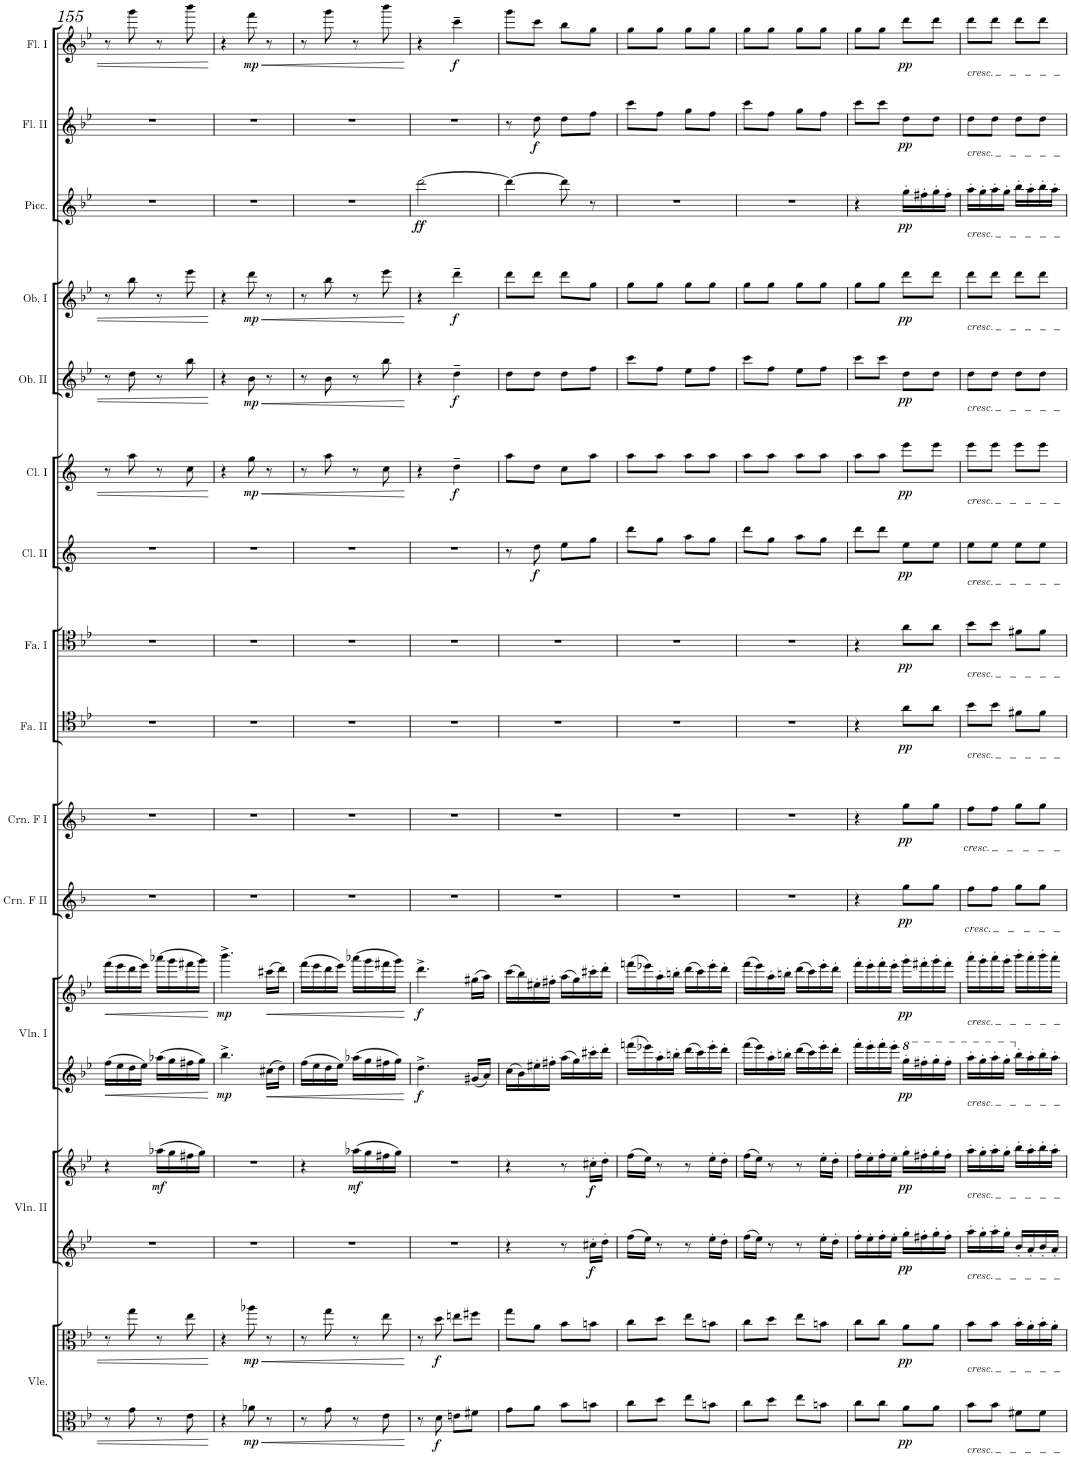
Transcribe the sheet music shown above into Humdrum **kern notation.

**kern	**kern	**dynam	**kern	**kern	**dynam	**kern	**kern	**dynam	**kern	**dynam	**kern	**dynam	**kern	**dynam	**kern	**dynam	**kern	**dynam	**kern	**dynam	**kern	**dynam	**kern	**dynam	**kern	**dynam	**kern	**dynam	**kern	**dynam
*part14	*part14	*part14	*part13	*part13	*part13	*part12	*part12	*part12	*part11	*part11	*part10	*part10	*part9	*part9	*part8	*part8	*part7	*part7	*part6	*part6	*part5	*part5	*part4	*part4	*part3	*part3	*part2	*part2	*part1	*part1
*staff17	*staff16	*staff16/17	*staff15	*staff14	*staff14/15	*staff13	*staff12	*staff12/13	*staff11	*staff11	*staff10	*staff10	*staff9	*staff9	*staff8	*staff8	*staff7	*staff7	*staff6	*staff6	*staff5	*staff5	*staff4	*staff4	*staff3	*staff3	*staff2	*staff2	*staff1	*staff1
*I"Viole.	*	*	*I"Violini II.	*	*	*I"Violini I.	*	*	*I"Corni in F II	*	*I"Corni in F I	*	*I"Fagotto II.	*	*I"Fagotto I.	*	*I"Clarinetto II in B.	*	*I"Clarinetto I in B.	*	*I"Oboe II.	*	*I"Oboe I.	*	*I"Piccolo.	*	*I"Flauto II.	*	*I"Flauto I.	*
*I'Vle.	*	*	*I'Vln. II	*	*	*I'Vln. I	*	*	*I'Crn. F II	*	*I'Crn. F I	*	*I'Fa. II	*	*I'Fa. I	*	*I'Cl. II	*	*I'Cl. I	*	*I'Ob. II	*	*I'Ob. I	*	*I'Picc.	*	*I'Fl. II	*	*I'Fl. I	*
!!LO:PB:g=z
*clefC3	*clefC3	*	*clefG2	*clefG2	*	*clefG2	*clefG2	*	*clefG2	*	*clefG2	*	*clefC4	*	*clefC4	*	*clefG2	*	*clefG2	*	*clefG2	*	*clefG2	*	*clefG2	*	*clefG2	*	*clefG2	*
*	*	*	*	*	*	*	*	*	*Trd4c7	*	*Trd4c7	*	*	*	*	*	*Trd1c2	*	*Trd1c2	*	*	*	*	*	*Trd-7c-12	*	*	*	*	*
*k[b-e-]	*k[b-e-]	*	*k[b-e-]	*k[b-e-]	*	*k[b-e-]	*k[b-e-]	*	*k[b-]	*	*k[b-]	*	*k[b-e-]	*	*k[b-e-]	*	*k[]	*	*k[]	*	*k[b-e-]	*	*k[b-e-]	*	*k[b-e-]	*	*k[b-e-]	*	*k[b-e-]	*
*M2/4	*M2/4	*	*M2/4	*M2/4	*	*M2/4	*M2/4	*	*M2/4	*	*M2/4	*	*M2/4	*	*M2/4	*	*M2/4	*	*M2/4	*	*M2/4	*	*M2/4	*	*M2/4	*	*M2/4	*	*M2/4	*
=155	=155	=155	=155	=155	=155	=155	=155	=155	=155	=155	=155	=155	=155	=155	=155	=155	=155	=155	=155	=155	=155	=155	=155	=155	=155	=155	=155	=155	=155	=155
!	!	!	!	!	!	!	!	!LO:HP:b	!	!	!	!	!	!	!	!	!	!	!	!	!	!	!	!	!	!	!	!	!	!
8r	8r	.	2r	4r	.	16ff\LL	(16fff\LL	<	2r	.	2r	.	2r	.	2r	.	2r	.	8r	.	8r	.	8r	.	2r	.	2r	.	8r	.
.	.	.	.	.	.	16ee-\	16eee-\	.	.	.	.	.	.	.	.	.	.	.	.	.	.	.	.	.	.	.	.	.	.	.
8g\	8gg\	.	.	.	.	16dd\	16ddd\	.	.	.	.	.	.	.	.	.	.	.	8aa\	.	8dd\	.	8bb-\	.	.	.	.	.	8ggg\	.
.	.	.	.	.	.	16ee-\JJ	16eee-\JJ)	.	.	.	.	.	.	.	.	.	.	.	.	.	.	.	.	.	.	.	.	.	.	.
!	!	!	!	!	!LO:DY:b	!	!	!	!	!	!	!	!	!	!	!	!	!	!	!	!	!	!	!	!	!	!	!	!	!
8r	8r	.	.	(16aa-X\LL	mf	16aa-X\LL	(16aaa-X\LL	.	.	.	.	.	.	.	.	.	.	.	8r	.	8r	.	8r	.	.	.	.	.	8r	.
.	.	.	.	16gg\	.	16gg\	16ggg\	.	.	.	.	.	.	.	.	.	.	.	.	.	.	.	.	.	.	.	.	.	.	.
8e-\	8ee-\	.	.	16ff#X\	.	16ff#X\	16fff#X\	.	.	.	.	.	.	.	.	.	.	.	8cc\	.	8bb-\	.	8eee-\	.	.	.	.	.	8bbb-\	.
.	.	.	.	16gg\JJ)	.	16gg\JJ	16ggg\JJ)	.	.	.	.	.	.	.	.	.	.	.	.	.	.	.	.	.	.	.	.	.	.	.
.	.	.	.	.	.	.	.	[	.	.	.	.	.	.	.	.	.	.	.	.	.	.	.	.	.	.	.	.	.	.
=156	=156	=156	=156	=156	=156	=156	=156	=156	=156	=156	=156	=156	=156	=156	=156	=156	=156	=156	=156	=156	=156	=156	=156	=156	=156	=156	=156	=156	=156	=156
!	!	!	!	!	!	!	!	!LO:DY:b=2	!	!	!	!	!	!	!	!	!	!	!	!	!	!	!	!	!	!	!	!	!	!
!	!	!	!	!	!	!	!	!LO:DY:n=1:b	!	!	!	!	!	!	!	!	!	!	!	!	!	!	!	!	!	!	!	!	!	!
4r	4r	.	2r	2r	.	4.bb-^\	4.bbb-^\	mp mp	2r	.	2r	.	2r	.	2r	.	2r	.	4r	.	4r	.	4r	.	2r	.	2r	.	4r	.
!	!	!LO:HP:b	!	!	!	!	!	!	!	!	!	!	!	!	!	!	!	!	!	!LO:HP:b	!	!LO:HP:b	!	!LO:HP:b	!	!	!	!	!	!LO:HP:b
!	!	!LO:DY:n=1:b=2	!	!	!	!	!	!	!	!	!	!	!	!	!	!	!	!	!	!	!	!	!	!	!	!	!	!	!	!
!	!	!LO:DY:n=2:b	!	!	!	!	!	!	!	!	!	!	!	!	!	!	!	!	!	!LO:DY:n=1:b	!	!LO:DY:n=1:b	!	!LO:DY:n=1:b	!	!	!	!	!	!LO:DY:n=1:b
8a-X\	8aa-X\	< mp mp	.	.	.	.	.	.	.	.	.	.	.	.	.	.	.	.	8gg\	< mp	8b-\	< mp	8ddd\	< mp	.	.	.	.	8fff\	< mp
!	!	!	!	!	!	!	!	!LO:HP:b	!	!	!	!	!	!	!	!	!	!	!	!	!	!	!	!	!	!	!	!	!	!
8r	8r	.	.	.	.	16cc#X\LL	(16ccc#X\LL	<	.	.	.	.	.	.	.	.	.	.	8r	.	8r	.	8r	.	.	.	.	.	8r	.
.	.	.	.	.	.	16dd\JJ	16ddd\JJ)	.	.	.	.	.	.	.	.	.	.	.	.	.	.	.	.	.	.	.	.	.	.	.
=157	=157	=157	=157	=157	=157	=157	=157	=157	=157	=157	=157	=157	=157	=157	=157	=157	=157	=157	=157	=157	=157	=157	=157	=157	=157	=157	=157	=157	=157	=157
8r	8r	.	2r	4r	.	16ff\LL	(16fff\LL	.	2r	.	2r	.	2r	.	2r	.	2r	.	8r	.	8r	.	8r	.	2r	.	2r	.	8r	.
.	.	.	.	.	.	16ee-\	16eee-\	.	.	.	.	.	.	.	.	.	.	.	.	.	.	.	.	.	.	.	.	.	.	.
8g\	8gg\	.	.	.	.	16dd\	16ddd\	.	.	.	.	.	.	.	.	.	.	.	8aa\	.	8b-\	.	8bb-\	.	.	.	.	.	8ggg\	.
.	.	.	.	.	.	16ee-\JJ	16eee-\JJ)	.	.	.	.	.	.	.	.	.	.	.	.	.	.	.	.	.	.	.	.	.	.	.
!	!	!	!	!	!LO:DY:b	!	!	!	!	!	!	!	!	!	!	!	!	!	!	!	!	!	!	!	!	!	!	!	!	!
8r	8r	.	.	(16aa-X\LL	mf	16aa-X\LL	(16aaa-X\LL	.	.	.	.	.	.	.	.	.	.	.	8r	.	8r	.	8r	.	.	.	.	.	8r	.
.	.	.	.	16gg\	.	16gg\	16ggg\	.	.	.	.	.	.	.	.	.	.	.	.	.	.	.	.	.	.	.	.	.	.	.
8e-\	8ee-\	.	.	16ff#X\	.	16ff#X\	16fff#X\	.	.	.	.	.	.	.	.	.	.	.	8cc\	.	8bb-\	.	8eee-\	.	.	.	.	.	8bbb-\	.
.	.	.	.	16gg\JJ)	.	16gg\JJ	16ggg\JJ)	.	.	.	.	.	.	.	.	.	.	.	.	.	.	.	.	.	.	.	.	.	.	.
.	.	[	.	.	.	.	.	[	.	.	.	.	.	.	.	.	.	.	.	[	.	[	.	[	.	.	.	.	.	[
=158	=158	=158	=158	=158	=158	=158	=158	=158	=158	=158	=158	=158	=158	=158	=158	=158	=158	=158	=158	=158	=158	=158	=158	=158	=158	=158	=158	=158	=158	=158
!	!	!	!	!	!	!	!	!LO:DY:b=2	!	!	!	!	!	!	!	!	!	!	!	!	!	!	!	!	!	!	!	!	!	!
!	!	!	!	!	!	!	!	!LO:DY:n=1:b	!	!	!	!	!	!	!	!	!	!	!	!	!	!	!	!	!	!LO:DY:b	!	!	!	!
8r	8r	.	2r	2r	.	4.dd^\	4.ddd^\	f f	2r	.	2r	.	2r	.	2r	.	2r	.	4r	.	4r	.	4r	.	[2ddd\	ff	2r	.	4r	.
!	!	!LO:DY:b=2	!	!	!	!	!	!	!	!	!	!	!	!	!	!	!	!	!	!	!	!	!	!	!	!	!	!	!	!
!	!	!LO:DY:n=1:b	!	!	!	!	!	!	!	!	!	!	!	!	!	!	!	!	!	!	!	!	!	!	!	!	!	!	!	!
8d\	8dd\	f f	.	.	.	.	.	.	.	.	.	.	.	.	.	.	.	.	.	.	.	.	.	.	.	.	.	.	.	.
!	!	!	!	!	!	!	!	!	!	!	!	!	!	!	!	!	!	!	!	!LO:DY:b	!	!LO:DY:b	!	!LO:DY:b	!	!	!	!	!	!LO:DY:b
8en\L	8een\L	.	.	.	.	.	.	.	.	.	.	.	.	.	.	.	.	.	4dd~\	f	4dd~\	f	4ddd~\	f	.	.	.	.	4ccc~\	f
8f#X\J	8ff#X\J	.	.	.	.	16g#X/LL	(16gg#X\LL	.	.	.	.	.	.	.	.	.	.	.	.	.	.	.	.	.	.	.	.	.	.	.
.	.	.	.	.	.	16a/JJ	16aa\JJ)	.	.	.	.	.	.	.	.	.	.	.	.	.	.	.	.	.	.	.	.	.	.	.
=159	=159	=159	=159	=159	=159	=159	=159	=159	=159	=159	=159	=159	=159	=159	=159	=159	=159	=159	=159	=159	=159	=159	=159	=159	=159	=159	=159	=159	=159	=159
8g\L	8gg\L	.	4r	4r	.	16cc\LL	(16ccc\LL	.	2r	.	2r	.	2r	.	2r	.	8r	.	8aa\L	.	8dd\L	.	8ddd\L	.	4ddd\_	.	8r	.	8ggg\L	.
.	.	.	.	.	.	16b-\	16bb-\)	.	.	.	.	.	.	.	.	.	.	.	.	.	.	.	.	.	.	.	.	.	.	.
!	!	!	!	!	!	!	!	!	!	!	!	!	!	!	!	!	!	!LO:DY:b	!	!	!	!	!	!	!	!	!	!LO:DY:b	!	!
8a\J	8a\J	.	.	.	.	16ee#X'\	16ee#X'\	.	.	.	.	.	.	.	.	.	8dd\	f	8dd\J	.	8dd\J	.	8ddd\J	.	.	.	8dd\	f	8ccc\J	.
.	.	.	.	.	.	16ff#X'\JJ	16ff#X'\JJ	.	.	.	.	.	.	.	.	.	.	.	.	.	.	.	.	.	.	.	.	.	.	.
8b-\L	8b-\L	.	8r	8r	.	16aa\LL	(16aa\LL	.	.	.	.	.	.	.	.	.	8ee\L	.	8cc\L	.	8dd\L	.	8ddd\L	.	8ddd\]	.	8dd\L	.	8bb-\L	.
.	.	.	.	.	.	16gg\	16gg\)	.	.	.	.	.	.	.	.	.	.	.	.	.	.	.	.	.	.	.	.	.	.	.
!	!	!	!	!	!LO:DY:b=2	!	!	!	!	!	!	!	!	!	!	!	!	!	!	!	!	!	!	!	!	!	!	!	!	!
!	!	!	!	!	!LO:DY:n=1:b	!	!	!	!	!	!	!	!	!	!	!	!	!	!	!	!	!	!	!	!	!	!	!	!	!
8bn\J	8bn\J	.	16cc#X'\LL	16cc#X'\LL	f f	16ccc#X'\	16ccc#X'\	.	.	.	.	.	.	.	.	.	8gg\J	.	8aa\J	.	8ff\J	.	8gg\J	.	8r	.	8ff\J	.	8gg\J	.
.	.	.	16dd'\JJ	16dd'\JJ	.	16ddd'\JJ	16ddd'\JJ	.	.	.	.	.	.	.	.	.	.	.	.	.	.	.	.	.	.	.	.	.	.	.
=160	=160	=160	=160	=160	=160	=160	=160	=160	=160	=160	=160	=160	=160	=160	=160	=160	=160	=160	=160	=160	=160	=160	=160	=160	=160	=160	=160	=160	=160	=160
8cc\L	8cc\L	.	16ff\LL	(16ff\LL	.	16fffn\LL	(16fffn\LL	.	2r	.	2r	.	2r	.	2r	.	8ddd\L	.	8aa\L	.	8ccc\L	.	8gg\L	.	2r	.	8ccc\L	.	8gg\L	.
.	.	.	16ee-\JJ	16ee-\JJ)	.	16eee-X\	16eee-X\)	.	.	.	.	.	.	.	.	.	.	.	.	.	.	.	.	.	.	.	.	.	.	.
8dd\J	8dd\J	.	8r	8r	.	16aa'\	16aa'\	.	.	.	.	.	.	.	.	.	8gg\J	.	8aa\J	.	8ff\J	.	8gg\J	.	.	.	8ff\J	.	8gg\J	.
.	.	.	.	.	.	16bbn'\JJ	16bbn'\JJ	.	.	.	.	.	.	.	.	.	.	.	.	.	.	.	.	.	.	.	.	.	.	.
8ee-\L	8ee-\L	.	8r	8r	.	16ddd\LL	(16ddd\LL	.	.	.	.	.	.	.	.	.	8aa\L	.	8aa\L	.	8ee-\L	.	8gg\L	.	.	.	8gg\L	.	8gg\L	.
.	.	.	.	.	.	16ccc\	16ccc\)	.	.	.	.	.	.	.	.	.	.	.	.	.	.	.	.	.	.	.	.	.	.	.
8bn\J	8bn\J	.	16ee-'\LL	16ee-'\LL	.	16eee-'\	16eee-'\	.	.	.	.	.	.	.	.	.	8gg\J	.	8aa\J	.	8ff\J	.	8gg\J	.	.	.	8ff\J	.	8gg\J	.
.	.	.	16dd'\JJ	16dd'\JJ	.	16ddd'\JJ	16ddd'\JJ	.	.	.	.	.	.	.	.	.	.	.	.	.	.	.	.	.	.	.	.	.	.	.
=161	=161	=161	=161	=161	=161	=161	=161	=161	=161	=161	=161	=161	=161	=161	=161	=161	=161	=161	=161	=161	=161	=161	=161	=161	=161	=161	=161	=161	=161	=161
8cc\L	8cc\L	.	16ff\LL	(16ff\LL	.	16fff\LL	(16fff\LL	.	2r	.	2r	.	2r	.	2r	.	8ddd\L	.	8aa\L	.	8ccc\L	.	8gg\L	.	2r	.	8ccc\L	.	8gg\L	.
.	.	.	16ee-\JJ	16ee-\JJ)	.	16eee-\	16eee-\)	.	.	.	.	.	.	.	.	.	.	.	.	.	.	.	.	.	.	.	.	.	.	.
8dd\J	8dd\J	.	8r	8r	.	16aa'\	16aa'\	.	.	.	.	.	.	.	.	.	8gg\J	.	8aa\J	.	8ff\J	.	8gg\J	.	.	.	8ff\J	.	8gg\J	.
.	.	.	.	.	.	16bbn'\JJ	16bbn'\JJ	.	.	.	.	.	.	.	.	.	.	.	.	.	.	.	.	.	.	.	.	.	.	.
8ee-\L	8ee-\L	.	8r	8r	.	16ddd\LL	(16ddd\LL	.	.	.	.	.	.	.	.	.	8aa\L	.	8aa\L	.	8ee-\L	.	8gg\L	.	.	.	8gg\L	.	8gg\L	.
.	.	.	.	.	.	16ccc\	16ccc\)	.	.	.	.	.	.	.	.	.	.	.	.	.	.	.	.	.	.	.	.	.	.	.
8bn\J	8bn\J	.	16ee-'\LL	16ee-'\LL	.	16eee-'\	16eee-'\	.	.	.	.	.	.	.	.	.	8gg\J	.	8aa\J	.	8ff\J	.	8gg\J	.	.	.	8ff\J	.	8gg\J	.
.	.	.	16dd'\JJ	16dd'\JJ	.	16ddd'\JJ	16ddd'\JJ	.	.	.	.	.	.	.	.	.	.	.	.	.	.	.	.	.	.	.	.	.	.	.
=162	=162	=162	=162	=162	=162	=162	=162	=162	=162	=162	=162	=162	=162	=162	=162	=162	=162	=162	=162	=162	=162	=162	=162	=162	=162	=162	=162	=162	=162	=162
8cc\L	8cc\L	.	16ff'\LL	16ff'\LL	.	16fff'\LL	16fff'\LL	.	4r	.	4r	.	4r	.	4r	.	8ddd\L	.	8aa\L	.	8ccc\L	.	8gg\L	.	4r	.	8ccc\L	.	8gg\L	.
.	.	.	16ee-'\	16ee-'\	.	16eee-'\	16eee-'\	.	.	.	.	.	.	.	.	.	.	.	.	.	.	.	.	.	.	.	.	.	.	.
8cc\J	8cc\J	.	16ff'\	16ff'\	.	16fff'\	16fff'\	.	.	.	.	.	.	.	.	.	8ddd\J	.	8aa\J	.	8ccc\J	.	8gg\J	.	.	.	8ccc\J	.	8gg\J	.
.	.	.	16ee-'\JJ	16ee-'\JJ	.	16eee-'\JJ	16eee-'\JJ	.	.	.	.	.	.	.	.	.	.	.	.	.	.	.	.	.	.	.	.	.	.	.
*	*	*	*	*	*	*8va	*	*	*	*	*	*	*	*	*	*	*	*	*	*	*	*	*	*	*	*	*	*	*	*
!	!	!LO:DY:b=2	!	!	!	!	!	!	!	!	!	!	!	!	!	!	!	!	!	!	!	!	!	!	!	!	!	!	!	!
!	!	!LO:DY:n=1:b	!	!	!LO:DY:b=2	!	!	!	!	!	!	!	!	!	!	!	!	!	!	!	!	!	!	!	!	!	!	!	!	!
!	!	!	!	!	!LO:DY:n=1:b	!	!	!LO:DY:b=2	!	!	!	!	!	!	!	!	!	!	!	!	!	!	!	!	!	!	!	!	!	!
!	!	!	!	!	!	!	!	!LO:DY:n=1:b	!	!LO:DY:b	!	!LO:DY:b	!	!LO:DY:b	!	!LO:DY:b	!	!LO:DY:b	!	!LO:DY:b	!	!LO:DY:b	!	!LO:DY:b	!	!LO:DY:b	!	!LO:DY:b	!	!LO:DY:b
8a\L	8a\L	pp pp	16gg'\LL	16gg'\LL	pp pp	16ggg'\LL	16ggg'\LL	pp pp	8gg\L	pp	8gg\L	pp	8a\L	pp	8a\L	pp	8ee\L	pp	8eee\L	pp	8dd\L	pp	8ddd\L	pp	16gg'\LL	pp	8dd\L	pp	8ddd\L	pp
.	.	.	16ff#X'\	16ff#X'\	.	16fff#X'\	16fff#X'\	.	.	.	.	.	.	.	.	.	.	.	.	.	.	.	.	.	16ff#X'\	.	.	.	.	.
8a\J	8a\J	.	16gg'\	16gg'\	.	16ggg'\	16ggg'\	.	8gg\J	.	8gg\J	.	8a\J	.	8a\J	.	8ee\J	.	8eee\J	.	8dd\J	.	8ddd\J	.	16gg'\	.	8dd\J	.	8ddd\J	.
.	.	.	16ff#'\JJ	16ff#'\JJ	.	16fff#'\JJ	16fff#'\JJ	.	.	.	.	.	.	.	.	.	.	.	.	.	.	.	.	.	16ff#'\JJ	.	.	.	.	.
=163	=163	=163	=163	=163	=163	=163	=163	=163	=163	=163	=163	=163	=163	=163	=163	=163	=163	=163	=163	=163	=163	=163	=163	=163	=163	=163	=163	=163	=163	=163
!	!	!	!	!	!	!	!	!	!	!	!	!	!	!	!	!	!	!	!	!	!	!	!	!	!	!	!	!	!LO:TX:b:i:t=cresc.	!
!	!	!	!	!	!	!	!	!	!	!	!	!	!	!	!	!	!	!	!	!	!	!	!	!	!	!	!LO:TX:b:i:t=cresc.	!	!	!
!	!	!	!	!	!	!	!	!	!	!	!	!	!	!	!	!	!	!	!	!	!	!	!	!	!LO:TX:b:i:t=cresc.	!	!	!	!	!
!	!	!	!	!	!	!	!	!	!	!	!	!	!	!	!	!	!	!	!	!	!	!	!LO:TX:b:i:t=cresc.	!	!	!	!	!	!	!
!	!	!	!	!	!	!	!	!	!	!	!	!	!	!	!	!	!	!	!	!	!LO:TX:b:i:t=cresc.	!	!	!	!	!	!	!	!	!
!	!	!	!	!	!	!	!	!	!	!	!	!	!	!	!	!	!	!	!LO:TX:b:i:t=cresc.	!	!	!	!	!	!	!	!	!	!	!
!	!	!	!	!	!	!	!	!	!	!	!	!	!	!	!	!	!LO:TX:b:i:t=cresc.	!	!	!	!	!	!	!	!	!	!	!	!	!
!	!	!	!	!	!	!	!	!	!	!	!	!	!	!	!LO:TX:b:i:t=cresc.	!	!	!	!	!	!	!	!	!	!	!	!	!	!	!
!	!	!	!	!	!	!	!	!	!	!	!	!	!LO:TX:b:i:t=cresc.	!	!	!	!	!	!	!	!	!	!	!	!	!	!	!	!	!
!	!	!	!	!	!	!	!	!	!	!	!LO:TX:b:i:t=cresc.	!	!	!	!	!	!	!	!	!	!	!	!	!	!	!	!	!	!	!
!	!	!	!	!	!	!	!	!	!LO:TX:b:i:t=cresc.	!	!	!	!	!	!	!	!	!	!	!	!	!	!	!	!	!	!	!	!	!
!	!	!	!	!	!	!	!LO:TX:b:i:t=cresc.	!	!	!	!	!	!	!	!	!	!	!	!	!	!	!	!	!	!	!	!	!	!	!
!	!	!	!	!	!	!LO:TX:b:i:t=cresc.	!	!	!	!	!	!	!	!	!	!	!	!	!	!	!	!	!	!	!	!	!	!	!	!
!	!	!	!	!LO:TX:b:i:t=cresc.	!	!	!	!	!	!	!	!	!	!	!	!	!	!	!	!	!	!	!	!	!	!	!	!	!	!
!	!	!	!LO:TX:b:i:t=cresc.	!	!	!	!	!	!	!	!	!	!	!	!	!	!	!	!	!	!	!	!	!	!	!	!	!	!	!
!	!LO:TX:b:i:t=cresc.	!	!	!	!	!	!	!	!	!	!	!	!	!	!	!	!	!	!	!	!	!	!	!	!	!	!	!	!	!
!LO:TX:b:i:t=cresc.	!	!	!	!	!	!	!	!	!	!	!	!	!	!	!	!	!	!	!	!	!	!	!	!	!	!	!	!	!	!
8b-\L	8b-\L	.	16aa'\LL	16aa'\LL	.	16aaa'\LL	16aaa'\LL	.	8ff\L	.	8ff\L	.	8b-\L	.	8b-\L	.	8ee\L	.	8eee\L	.	8dd\L	.	8ddd\L	.	16aa'\LL	.	8dd\L	.	8ddd\L	.
.	.	.	16gg'\	16gg'\	.	16ggg'\	16ggg'\	.	.	.	.	.	.	.	.	.	.	.	.	.	.	.	.	.	16gg'\	.	.	.	.	.
8b-\J	8b-\J	.	16aa'\	16aa'\	.	16aaa'\	16aaa'\	.	8ff\J	.	8ff\J	.	8b-\J	.	8b-\J	.	8ee\J	.	8eee\J	.	8dd\J	.	8ddd\J	.	16aa'\	.	8dd\J	.	8ddd\J	.
.	.	.	16gg'\JJ	16gg'\JJ	.	16ggg'\JJ	16ggg'\JJ	.	.	.	.	.	.	.	.	.	.	.	.	.	.	.	.	.	16gg'\JJ	.	.	.	.	.
*	*	*	*	*	*	*X8va	*	*	*	*	*	*	*	*	*	*	*	*	*	*	*	*	*	*	*	*	*	*	*	*
8f#X\L	16b-'\LL	.	16b-'/LL	16bb-'\LL	.	16bb-'\LL	16bbb-'\LL	.	8gg\L	.	8gg\L	.	8f#X\L	.	8f#X\L	.	8ee\L	.	8eee\L	.	8dd\L	.	8ddd\L	.	16bb-'\LL	.	8dd\L	.	8ddd\L	.
.	16a'\	.	16a'/	16aa'\	.	16aa'\	16aaa'\	.	.	.	.	.	.	.	.	.	.	.	.	.	.	.	.	.	16aa'\	.	.	.	.	.
8f#\J	16b-'\	.	16b-'/	16bb-'\	.	16bb-'\	16bbb-'\	.	8gg\J	.	8gg\J	.	8f#\J	.	8f#\J	.	8ee\J	.	8eee\J	.	8dd\J	.	8ddd\J	.	16bb-'\	.	8dd\J	.	8ddd\J	.
.	16a'\JJ	.	16a'/JJ	16aa'\JJ	.	16aa'\JJ	16aaa'\JJ	.	.	.	.	.	.	.	.	.	.	.	.	.	.	.	.	.	16aa'\JJ	.	.	.	.	.
=	=	=	=	=	=	=	=	=	=	=	=	=	=	=	=	=	=	=	=	=	=	=	=	=	=	=	=	=	=	=
*-	*-	*-	*-	*-	*-	*-	*-	*-	*-	*-	*-	*-	*-	*-	*-	*-	*-	*-	*-	*-	*-	*-	*-	*-	*-	*-	*-	*-	*-	*-
